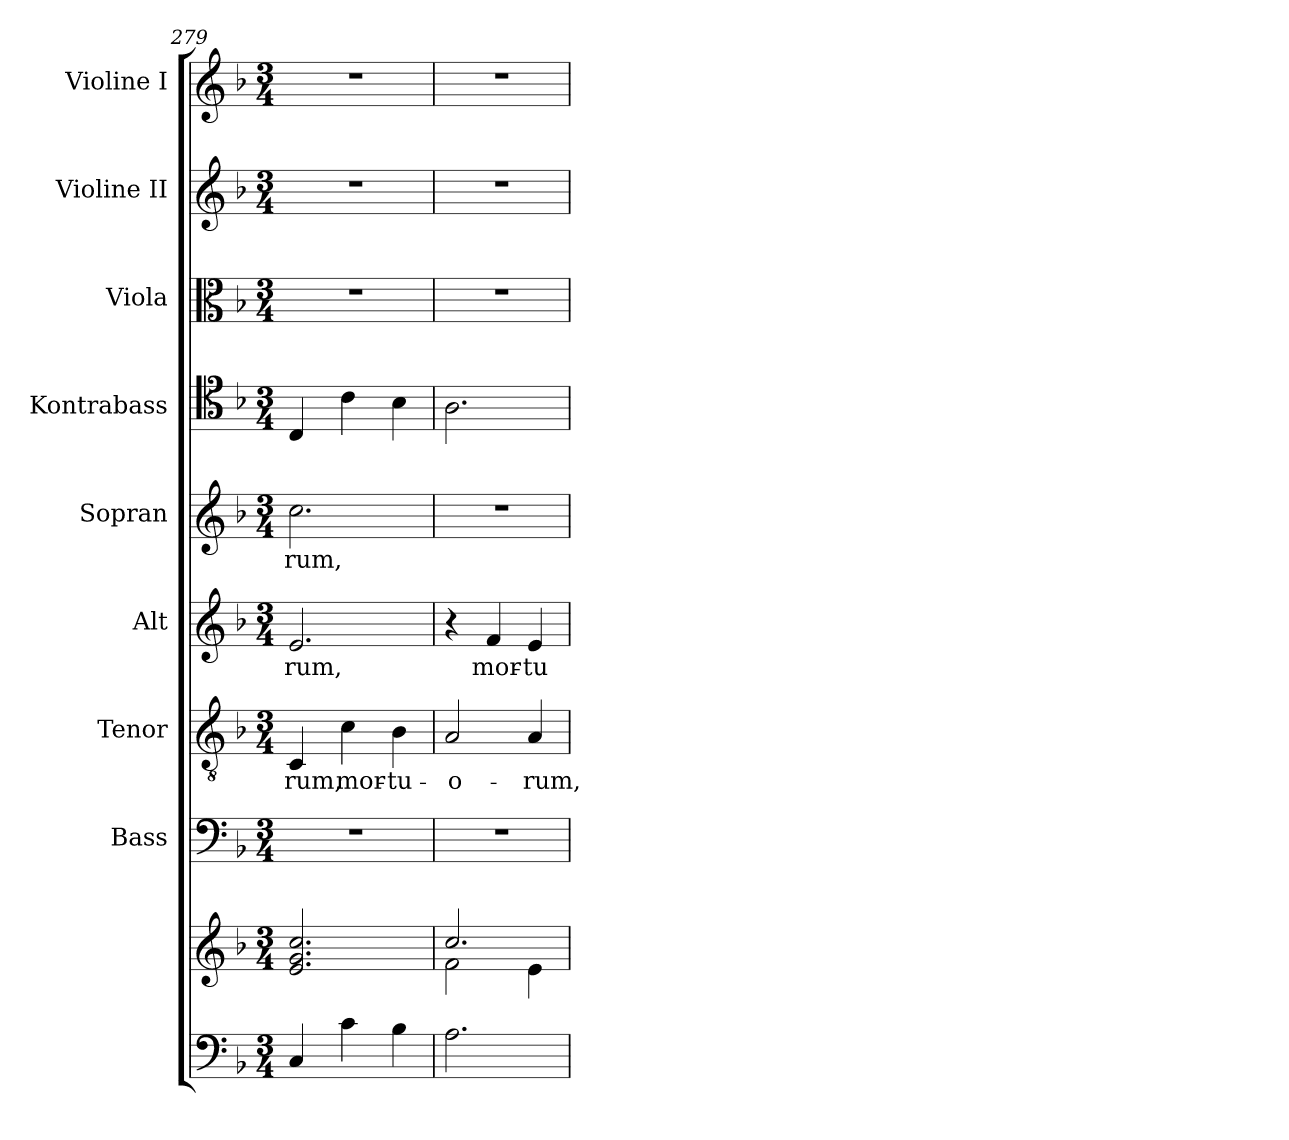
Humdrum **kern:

**kern	**kern	**kern	**kern	**text	**kern	**text	**kern	**text	**kern	**kern	**kern	**kern
*part9	*part9	*part8	*part7	*part7	*part6	*part6	*part5	*part5	*part4	*part3	*part2	*part1
*staff10	*staff9	*staff8	*staff7	*staff7	*staff6	*staff6	*staff5	*staff5	*staff4	*staff3	*staff2	*staff1
*	*	*I"Bass	*I"Tenor	*	*I"Alt	*	*I"Sopran	*	*I"Kontrabass	*I"Viola	*I"Violine II	*I"Violine I
*	*	*I'B.	*I'T.	*	*I'A.	*	*I'S.	*	*I'Kb.	*I'Vla.	*I'Vl. II	*I'Vl. I
*clefF4	*clefG2	*clefF4	*clefGv2	*	*clefG2	*	*clefG2	*	*clefC4	*clefC3	*clefG2	*clefG2
*	*	*	*	*	*	*	*	*	*ITrd7c12	*	*	*
*k[b-]	*k[b-]	*k[b-]	*k[b-]	*	*k[b-]	*	*k[b-]	*	*k[b-]	*k[b-]	*k[b-]	*k[b-]
*F:	*F:	*F:	*F:	*	*F:	*	*F:	*	*F:	*F:	*F:	*F:
*M3/4	*M3/4	*M3/4	*M3/4	*	*M3/4	*	*M3/4	*	*M3/4	*M3/4	*M3/4	*M3/4
=279	=279	=279	=279	=279	=279	=279	=279	=279	=279	=279	=279	=279
!	!	!	!	!LO:LY:b	!	!LO:LY:b	!	!LO:LY:b	!	!	!	!
4C/	2.e/ 2.g/ 2.cc/	2.r	4C/	-rum,	2.e/	-rum,	2.cc\	-rum,	4CC/	2.r	2.r	2.r
!	!	!	!	!LO:LY:b	!	!	!	!	!	!	!	!
4c\	.	.	4c\	mor-	.	.	.	.	4C\	.	.	.
!	!	!	!	!LO:LY:b	!	!	!	!	!	!	!	!
4B-\	.	.	4B-\	-tu-	.	.	.	.	4BB-\	.	.	.
=280	=280	=280	=280	=280	=280	=280	=280	=280	=280	=280	=280	=280
*	*^	*	*	*	*	*	*	*	*	*	*	*
!	!	!	!	!	!LO:LY:b	!	!	!	!	!	!	!	!
2.A\	2.cc/	2f\	2.r	2A/	-o-	4r	.	2.r	.	2.AA\	2.r	2.r	2.r
!	!	!	!	!	!	!	!LO:LY:b	!	!	!	!	!	!
.	.	.	.	.	.	4f/	mor-	.	.	.	.	.	.
!	!	!	!	!	!LO:LY:b	!	!LO:LY:b	!	!	!	!	!	!
.	.	4e\	.	4A/	-rum,	4e/	-tu-	.	.	.	.	.	.
*	*v	*v	*	*	*	*	*	*	*	*	*	*	*
=	=	=	=	=	=	=	=	=	=	=	=	=
*-	*-	*-	*-	*-	*-	*-	*-	*-	*-	*-	*-	*-
